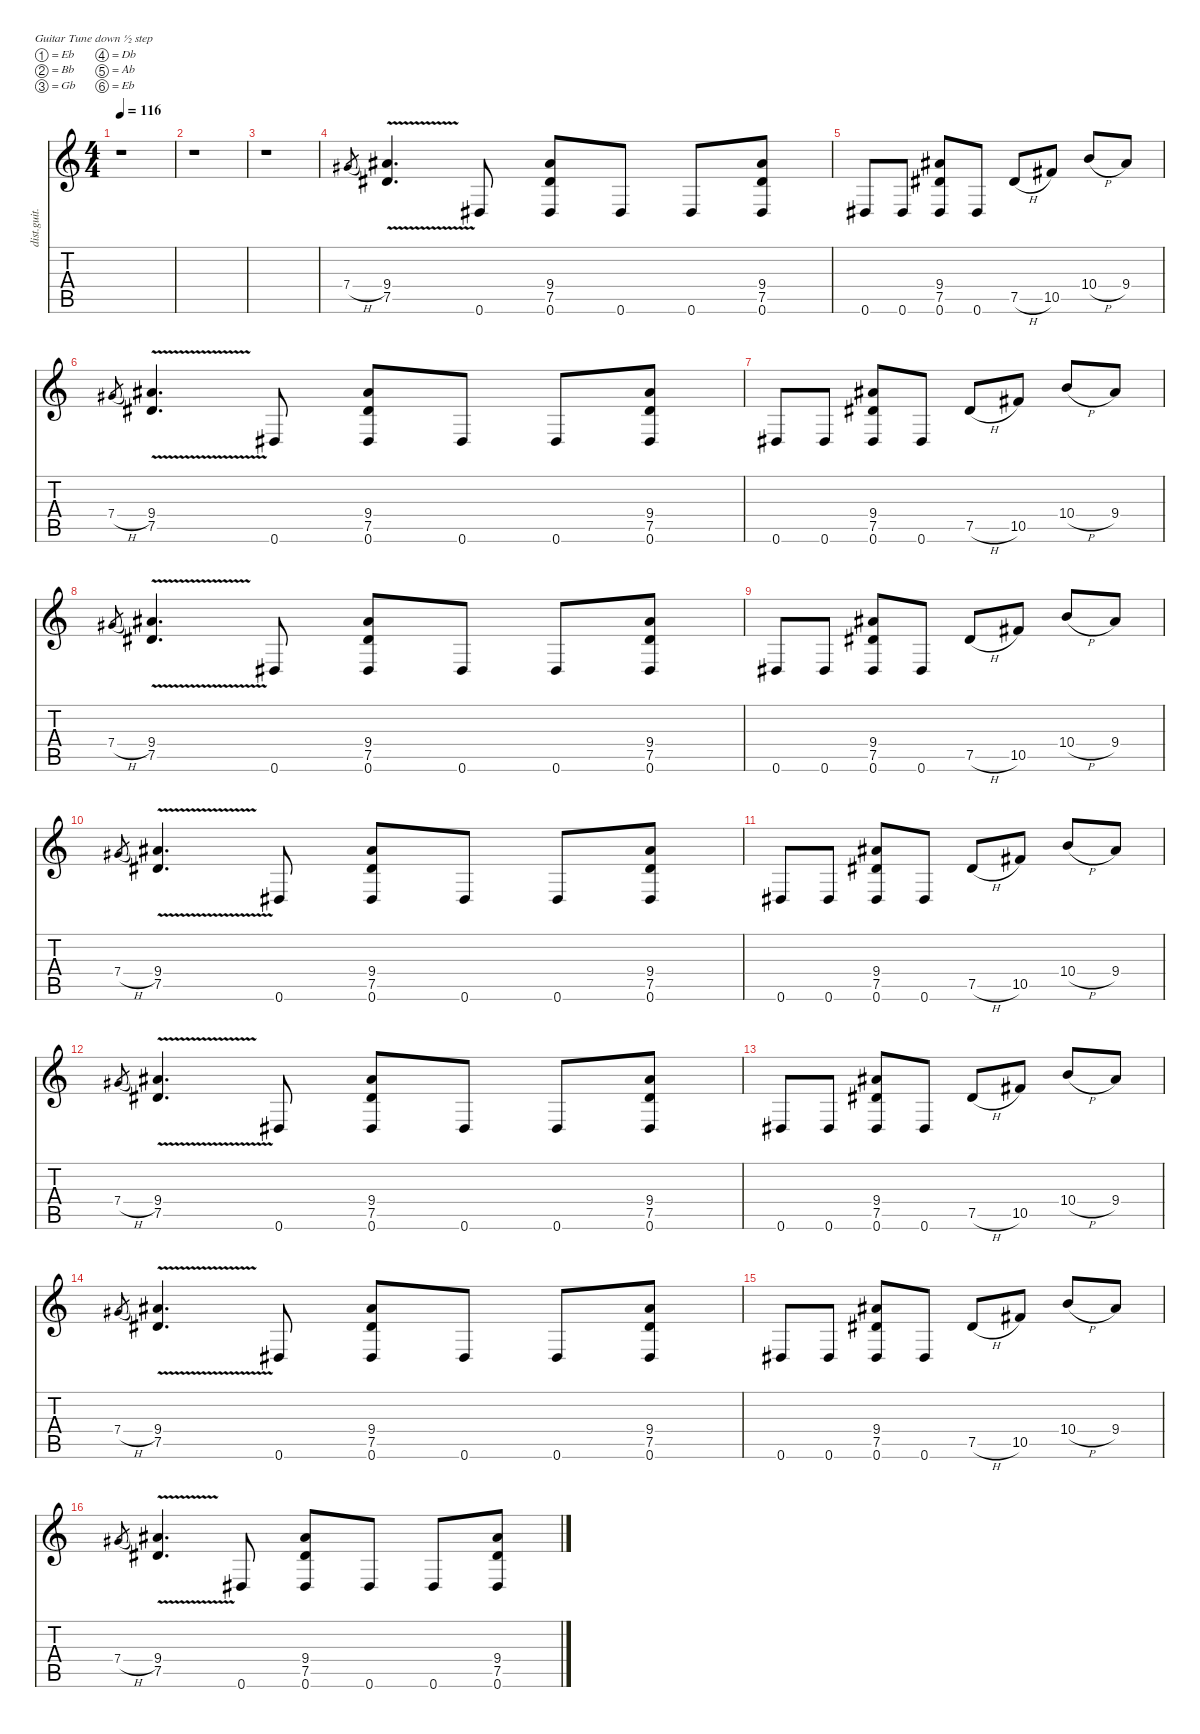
\defaultSystemsLayout 4
\hideDynamics
\bracketExtendMode nobrackets
\otherSystemsTrackNameOrientation horizontal
\track ("Guit 2" "dist.guit.") {instrument distortionguitar}
\staff {score tabs}
\tuning (Eb4 Bb3 Gb3 Db3 Ab2 Eb2)
\ts (4 4)
\tempo 116
\clef g2
\ks c
r.1{dy f beam Down} |
r.1{beam Down} |
r.1{beam Down} |
7.4{h acc #}.8{gr dy mf beam Up} (9.4{v acc #} 7.5{v acc #}).4{d dy f beam Up} 0.6{acc #}.8{beam Up} (9.4{acc #} 7.5{acc #} 0.6{acc #}).8{beam Up} 0.6{acc #}.8{beam Up} 0.6{acc #}.8{beam Up} (9.4{acc #} 7.5{acc #} 0.6{acc #}).8{beam Up} |
0.6{acc #}.8{beam Up} 0.6{acc #}.8{beam Up} (9.4{acc #} 7.5{acc #} 0.6{acc #}).8{beam Up} 0.6{acc #}.8{beam Up} 7.5{h acc #}.8{beam Up} 10.5{acc #}.8{beam Up} 10.4{h}.8{beam Up} 9.4{acc #}.8{beam Up} |
7.4{h acc #}.8{gr dy mf beam Up} (9.4{v acc #} 7.5{v acc #}).4{d dy f beam Up} 0.6{acc #}.8{beam Up} (9.4{acc #} 7.5{acc #} 0.6{acc #}).8{beam Up} 0.6{acc #}.8{beam Up} 0.6{acc #}.8{beam Up} (9.4{acc #} 7.5{acc #} 0.6{acc #}).8{beam Up} |
0.6{acc #}.8{beam Up} 0.6{acc #}.8{beam Up} (9.4{acc #} 7.5{acc #} 0.6{acc #}).8{beam Up} 0.6{acc #}.8{beam Up} 7.5{h acc #}.8{beam Up} 10.5{acc #}.8{beam Up} 10.4{h}.8{beam Up} 9.4{acc #}.8{beam Up} |
7.4{h acc #}.8{gr dy mf beam Up} (9.4{v acc #} 7.5{v acc #}).4{d dy f beam Up} 0.6{acc #}.8{beam Up} (9.4{acc #} 7.5{acc #} 0.6{acc #}).8{beam Up} 0.6{acc #}.8{beam Up} 0.6{acc #}.8{beam Up} (9.4{acc #} 7.5{acc #} 0.6{acc #}).8{beam Up} |
0.6{acc #}.8{beam Up} 0.6{acc #}.8{beam Up} (9.4{acc #} 7.5{acc #} 0.6{acc #}).8{beam Up} 0.6{acc #}.8{beam Up} 7.5{h acc #}.8{beam Up} 10.5{acc #}.8{beam Up} 10.4{h}.8{beam Up} 9.4{acc #}.8{beam Up} |
7.4{h acc #}.8{gr dy mf beam Up} (9.4{v acc #} 7.5{v acc #}).4{d dy f beam Up} 0.6{acc #}.8{beam Up} (9.4{acc #} 7.5{acc #} 0.6{acc #}).8{beam Up} 0.6{acc #}.8{beam Up} 0.6{acc #}.8{beam Up} (9.4{acc #} 7.5{acc #} 0.6{acc #}).8{beam Up} |
0.6{acc #}.8{beam Up} 0.6{acc #}.8{beam Up} (9.4{acc #} 7.5{acc #} 0.6{acc #}).8{beam Up} 0.6{acc #}.8{beam Up} 7.5{h acc #}.8{beam Up} 10.5{acc #}.8{beam Up} 10.4{h}.8{beam Up} 9.4{acc #}.8{beam Up} |
7.4{h acc #}.8{gr dy mf beam Up} (9.4{v acc #} 7.5{v acc #}).4{d dy f beam Up} 0.6{acc #}.8{beam Up} (9.4{acc #} 7.5{acc #} 0.6{acc #}).8{beam Up} 0.6{acc #}.8{beam Up} 0.6{acc #}.8{beam Up} (9.4{acc #} 7.5{acc #} 0.6{acc #}).8{beam Up} |
0.6{acc #}.8{beam Up} 0.6{acc #}.8{beam Up} (9.4{acc #} 7.5{acc #} 0.6{acc #}).8{beam Up} 0.6{acc #}.8{beam Up} 7.5{h acc #}.8{beam Up} 10.5{acc #}.8{beam Up} 10.4{h}.8{beam Up} 9.4{acc #}.8{beam Up} |
7.4{h acc #}.8{gr dy mf beam Up} (9.4{v acc #} 7.5{v acc #}).4{d dy f beam Up} 0.6{acc #}.8{beam Up} (9.4{acc #} 7.5{acc #} 0.6{acc #}).8{beam Up} 0.6{acc #}.8{beam Up} 0.6{acc #}.8{beam Up} (9.4{acc #} 7.5{acc #} 0.6{acc #}).8{beam Up} |
0.6{acc #}.8{beam Up} 0.6{acc #}.8{beam Up} (9.4{acc #} 7.5{acc #} 0.6{acc #}).8{beam Up} 0.6{acc #}.8{beam Up} 7.5{h acc #}.8{beam Up} 10.5{acc #}.8{beam Up} 10.4{h}.8{beam Up} 9.4{acc #}.8{beam Up} |
7.4{h acc #}.8{gr dy mf beam Up} (9.4{v acc #} 7.5{v acc #}).4{d dy f beam Up} 0.6{acc #}.8{beam Up} (9.4{acc #} 7.5{acc #} 0.6{acc #}).8{beam Up} 0.6{acc #}.8{beam Up} 0.6{acc #}.8{beam Up} (9.4{acc #} 7.5{acc #} 0.6{acc #}).8{beam Up}
